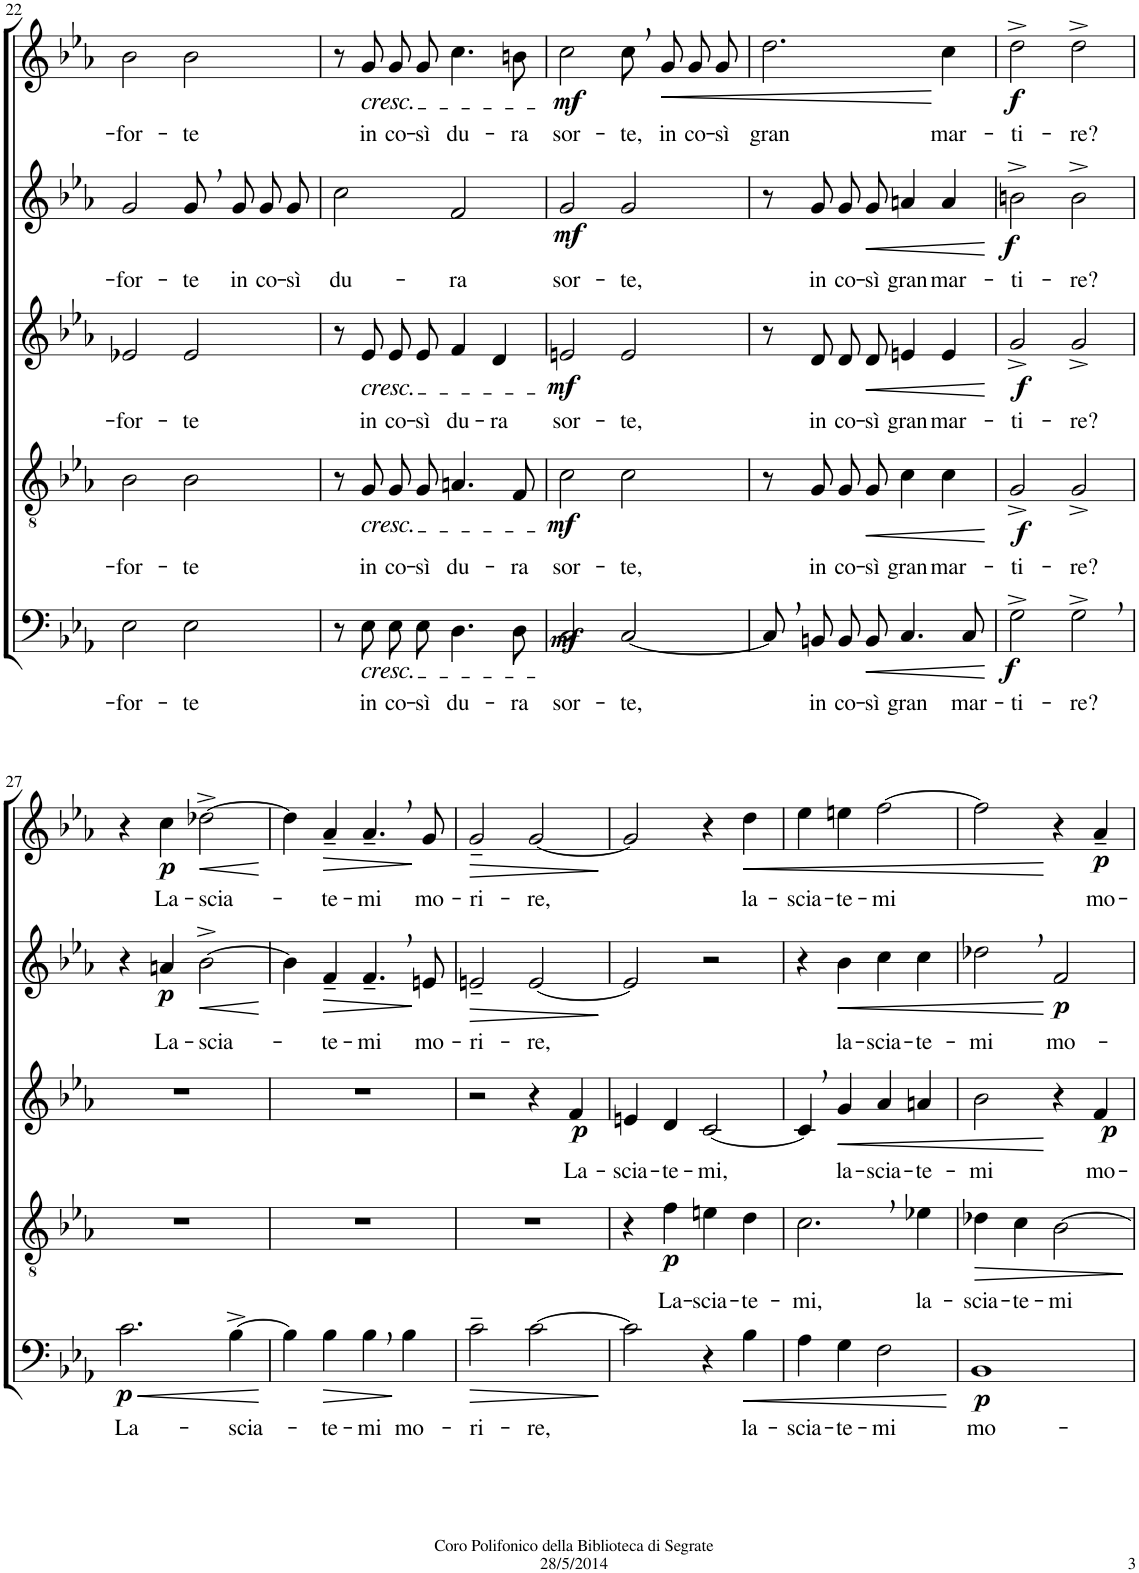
**kern	**text	**dynam	**kern	**text	**dynam	**kern	**text	**dynam	**kern	**text	**dynam	**kern	**text	**dynam
*part5	*part5	*part5	*part4	*part4	*part4	*part3	*part3	*part3	*part2	*part2	*part2	*part1	*part1	*part1
*staff5	*staff5	*staff5	*staff4	*staff4	*staff4	*staff3	*staff3	*staff3	*staff2	*staff2	*staff2	*staff1	*staff1	*staff1
*I"Bassi	*	*	*I"Tenori	*	*	*I"Contralti	*	*	*I"Soprani II	*	*	*I"Soprani I	*	*
!!LO:PB:g=z
*clefF4	*	*	*clefGv2	*	*	*clefG2	*	*	*clefG2	*	*	*clefG2	*	*
*	*	*	*	*	*	*	*	*	*Trd1c2	*	*	*Trd1c2	*	*
*k[b-e-a-]	*	*	*k[b-e-a-]	*	*	*k[b-e-a-]	*	*	*k[b-e-a-]	*	*	*k[b-e-a-]	*	*
*E-:	*	*	*E-:	*	*	*E-:	*	*	*E-:	*	*	*E-:	*	*
*M2/2	*	*	*M2/2	*	*	*M2/2	*	*	*M2/2	*	*	*M2/2	*	*
*met(c|)	*	*	*met(c|)	*	*	*met(c|)	*	*	*met(c|)	*	*	*met(c|)	*	*
=22	=22	=22	=22	=22	=22	=22	=22	=22	=22	=22	=22	=22	=22	=22
!	!LO:LY:b	!	!	!LO:LY:b	!	!	!LO:LY:b	!	!	!LO:LY:b	!	!	!LO:LY:b	!
2E-\	-for-	.	2B-\	-for-	.	2e-X/	-for-	.	2g/	-for-	.	2b-\	-for-	.
!	!LO:LY:b	!	!	!LO:LY:b	!	!	!LO:LY:b	!	!	!LO:LY:b	!	!	!LO:LY:b	!
2E-\	-te	.	2B-\	-te	.	2e-/	-te	.	8g,/L	-te	.	2b-\	-te	.
!	!	!	!	!	!	!	!	!	!	!LO:LY:b	!	!	!	!
.	.	.	.	.	.	.	.	.	8g/	in	.	.	.	.
!	!	!	!	!	!	!	!	!	!	!LO:LY:b	!	!	!	!
.	.	.	.	.	.	.	.	.	8g/	co-	.	.	.	.
!	!	!	!	!	!	!	!	!	!	!LO:LY:b	!	!	!	!
.	.	.	.	.	.	.	.	.	8g/J	-sì	.	.	.	.
=23	=23	=23	=23	=23	=23	=23	=23	=23	=23	=23	=23	=23	=23	=23
!	!	!	!	!	!	!	!	!	!	!LO:LY:b	!	!	!	!
8r	.	.	8r	.	.	8r	.	.	2cc\	du-	.	8r	.	.
!	!	!	!	!	!	!	!	!	!	!	!	!LO:TX:b:i:t=cresc.	!	!
!	!	!	!	!	!	!LO:TX:b:i:t=cresc.	!	!	!	!	!	!	!	!
!	!	!	!LO:TX:b:i:t=cresc.	!	!	!	!	!	!	!	!	!	!	!
!LO:TX:b:i:t=cresc.	!	!	!	!	!	!	!	!	!	!	!	!	!	!
!	!LO:LY:b	!	!	!LO:LY:b	!	!	!LO:LY:b	!	!	!	!	!	!LO:LY:b	!
8E-\L	in	.	8G/L	in	.	8e-/L	in	.	.	.	.	8g/L	in	.
!	!LO:LY:b	!	!	!LO:LY:b	!	!	!LO:LY:b	!	!	!	!	!	!LO:LY:b	!
8E-\	co-	.	8G/	co-	.	8e-/	co-	.	.	.	.	8g/	co-	.
!	!LO:LY:b	!	!	!LO:LY:b	!	!	!LO:LY:b	!	!	!	!	!	!LO:LY:b	!
8E-\J	-sì	.	8G/J	-sì	.	8e-/J	-sì	.	.	.	.	8g/J	-sì	.
!	!LO:LY:b	!	!	!LO:LY:b	!	!	!LO:LY:b	!	!	!LO:LY:b	!	!	!LO:LY:b	!
4.D\	du-	.	4.An/	du-	.	4f/	du-	.	2f/	-ra	.	4.cc\	du-	.
!	!	!	!	!	!	!	!LO:LY:b	!	!	!	!	!	!	!
.	.	.	.	.	.	4d/	-ra	.	.	.	.	.	.	.
!	!LO:LY:b	!	!	!LO:LY:b	!	!	!	!	!	!	!	!	!LO:LY:b	!
8D\	-ra	.	8F/	-ra	.	.	.	.	.	.	.	8bn\	-ra	.
=24	=24	=24	=24	=24	=24	=24	=24	=24	=24	=24	=24	=24	=24	=24
!	!LO:LY:b	!LO:DY:b	!	!LO:LY:b	!LO:DY:b	!	!LO:LY:b	!LO:DY:b	!	!LO:LY:b	!LO:DY:b	!	!LO:LY:b	!LO:DY:b
2C/	sor-	mf	2c\	sor-	mf	2en/	sor-	mf	2g/	sor-	mf	2cc\	sor-	mf
!	!LO:LY:b	!	!	!LO:LY:b	!	!	!LO:LY:b	!	!	!LO:LY:b	!	!	!LO:LY:b	!
[2C/	-te,	.	2c\	-te,	.	2e/	-te,	.	2g/	-te,	.	8cc,/L	-te,	.
!	!	!	!	!	!	!	!	!	!	!	!	!	!LO:LY:b	!LO:HP:b
.	.	.	.	.	.	.	.	.	.	.	.	8g/	in	<
!	!	!	!	!	!	!	!	!	!	!	!	!	!LO:LY:b	!
.	.	.	.	.	.	.	.	.	.	.	.	8g/	co-	.
!	!	!	!	!	!	!	!	!	!	!	!	!	!LO:LY:b	!
.	.	.	.	.	.	.	.	.	.	.	.	8g/J	-sì	.
=25	=25	=25	=25	=25	=25	=25	=25	=25	=25	=25	=25	=25	=25	=25
!	!	!	!	!	!	!	!	!	!	!	!	!	!LO:LY:b	!
8C,/L]	.	.	8r	.	.	8r	.	.	8r	.	.	2.dd\	gran	.
!	!LO:LY:b	!	!	!LO:LY:b	!	!	!LO:LY:b	!	!	!LO:LY:b	!	!	!	!
8BBn/	in	.	8G/L	in	.	8d/L	in	.	8g/L	in	.	.	.	.
!	!LO:LY:b	!	!	!LO:LY:b	!	!	!LO:LY:b	!	!	!LO:LY:b	!	!	!	!
8BB/	co-	.	8G/	co-	.	8d/	co-	.	8g/	co-	.	.	.	.
!	!LO:LY:b	!LO:HP:b	!	!LO:LY:b	!LO:HP:b	!	!LO:LY:b	!LO:HP:b	!	!LO:LY:b	!LO:HP:b	!	!	!
8BB/J	-sì	<	8G/J	-sì	<	8d/J	-sì	<	8g/J	-sì	<	.	.	.
!	!LO:LY:b	!	!	!LO:LY:b	!	!	!LO:LY:b	!	!	!LO:LY:b	!	!	!	!
4.C/	gran	.	4c\	gran	.	4en/	gran	.	4an/	gran	.	.	.	.
!	!	!	!	!LO:LY:b	!	!	!LO:LY:b	!	!	!LO:LY:b	!	!	!LO:LY:b	!
.	.	.	4c\	mar-	.	4e/	mar-	.	4a/	mar-	.	4cc\	mar-	[
!	!LO:LY:b	!	!	!	!	!	!	!	!	!	!	!	!	!
8C/	mar-	.	.	.	.	.	.	.	.	.	.	.	.	.
.	.	[	.	.	[	.	.	[	.	.	[	.	.	.
=26	=26	=26	=26	=26	=26	=26	=26	=26	=26	=26	=26	=26	=26	=26
!	!LO:LY:b	!LO:DY:b	!	!LO:LY:b	!LO:DY:b	!	!LO:LY:b	!LO:DY:b	!	!LO:LY:b	!LO:DY:b	!	!LO:LY:b	!LO:DY:b
2G^\	-ti-	f	2G^/	-ti-	f	2g^/	-ti-	f	2bn^\	-ti-	f	2dd^\	-ti-	f
!	!LO:LY:b	!	!	!LO:LY:b	!	!	!LO:LY:b	!	!	!LO:LY:b	!	!	!LO:LY:b	!
2G^,\	-re?	.	2G^/	-re?	.	2g^/	-re?	.	2b^\	-re?	.	2dd^\	-re?	.
!!LO:LB:g=z
=27	=27	=27	=27	=27	=27	=27	=27	=27	=27	=27	=27	=27	=27	=27
!	!LO:LY:b	!LO:HP:b	!	!	!	!	!	!	!	!	!	!	!	!
!	!	!LO:DY:n=1:b	!	!	!	!	!	!	!	!	!	!	!	!
2.c\	La-	< p	1r	.	.	1r	.	.	4r	.	.	4r	.	.
!	!	!	!	!	!	!	!	!	!	!LO:LY:b	!LO:DY:b	!	!LO:LY:b	!LO:DY:b
.	.	.	.	.	.	.	.	.	4an/	La-	p	4cc\	La-	p
!	!	!	!	!	!	!	!	!	!	!LO:LY:b	!LO:HP:b	!	!LO:LY:b	!LO:HP:b
.	.	.	.	.	.	.	.	.	[2b-^\	-scia-	<	[2dd-X^\	-scia-	<
!	!LO:LY:b	!	!	!	!	!	!	!	!	!	!	!	!	!
[4B-^\	-scia-	.	.	.	.	.	.	.	.	.	.	.	.	.
.	.	[	.	.	.	.	.	.	.	.	[	.	.	[
=28	=28	=28	=28	=28	=28	=28	=28	=28	=28	=28	=28	=28	=28	=28
4B-\]	.	.	1r	.	.	1r	.	.	4b-\]	.	.	4dd-\]	.	.
!	!LO:LY:b	!LO:HP:b	!	!	!	!	!	!	!	!LO:LY:b	!LO:HP:b	!	!LO:LY:b	!LO:HP:b
4B-\	-te-	>	.	.	.	.	.	.	4f~/	-te-	>	4a-~/	-te-	>
!	!LO:LY:b	!	!	!	!	!	!	!	!	!LO:LY:b	!	!	!LO:LY:b	!
4B-,\	-mi	.	.	.	.	.	.	.	4.f~,/	-mi	.	4.a-~,/	-mi	.
!	!LO:LY:b	!	!	!	!	!	!	!	!	!	!	!	!	!
4B-\	mo-	]	.	.	.	.	.	.	.	.	.	.	.	.
!	!	!	!	!	!	!	!	!	!	!LO:LY:b	!	!	!LO:LY:b	!
.	.	.	.	.	.	.	.	.	8en/	mo-	]	8g/	mo-	]
=29	=29	=29	=29	=29	=29	=29	=29	=29	=29	=29	=29	=29	=29	=29
!	!LO:LY:b	!LO:HP:b	!	!	!	!	!	!	!	!LO:LY:b	!LO:HP:b	!	!LO:LY:b	!LO:HP:b
2c~\	-ri-	>	1r	.	.	2r	.	.	2en~/	-ri-	>	2g~/	-ri-	>
!	!LO:LY:b	!	!	!	!	!	!	!	!	!LO:LY:b	!	!	!LO:LY:b	!
[2c\	-re,	.	.	.	.	4r	.	.	[2e/	-re,	.	[2g/	-re,	.
!	!	!	!	!	!	!	!LO:LY:b	!LO:DY:b	!	!	!	!	!	!
.	.	.	.	.	.	4f/	La-	p	.	.	.	.	.	.
.	.	]	.	.	.	.	.	.	.	.	]	.	.	]
=30	=30	=30	=30	=30	=30	=30	=30	=30	=30	=30	=30	=30	=30	=30
!	!	!	!	!	!	!	!LO:LY:b	!	!	!	!	!	!	!
2c\]	.	.	4r	.	.	4en/	-scia-	.	2e/]	.	.	2g/]	.	.
!	!	!	!	!LO:LY:b	!LO:DY:b	!	!LO:LY:b	!	!	!	!	!	!	!
.	.	.	4f\	La-	p	4d/	-te-	.	.	.	.	.	.	.
!	!	!	!	!LO:LY:b	!	!	!LO:LY:b	!	!	!	!	!	!	!
4r	.	.	4en\	-scia-	.	[2c/	-mi,	.	2r	.	.	4r	.	.
!	!LO:LY:b	!LO:HP:b	!	!LO:LY:b	!	!	!	!	!	!	!	!	!LO:LY:b	!LO:HP:b
4B-\	la-	<	4d\	-te-	.	.	.	.	.	.	.	4dd\	la-	<
=31	=31	=31	=31	=31	=31	=31	=31	=31	=31	=31	=31	=31	=31	=31
!	!LO:LY:b	!	!	!LO:LY:b	!	!	!	!	!	!	!	!	!LO:LY:b	!
4A-\	-scia-	.	2.c,\	-mi,	.	4c,/]	.	.	4r	.	.	4ee-\	-scia-	.
!	!LO:LY:b	!	!	!	!	!	!LO:LY:b	!LO:HP:b	!	!LO:LY:b	!LO:HP:b	!	!LO:LY:b	!
4G\	-te-	.	.	.	.	4g/	la-	<	4b-\	la-	<	4een\	-te-	.
!	!LO:LY:b	!	!	!	!	!	!LO:LY:b	!	!	!LO:LY:b	!	!	!LO:LY:b	!
2F\	-mi	.	.	.	.	4a-/	-scia-	.	4cc\	-scia-	.	[2ff\	-mi	.
!	!	!	!	!LO:LY:b	!	!	!LO:LY:b	!	!	!LO:LY:b	!	!	!	!
.	.	.	4e-X\	la-	.	4an/	-te-	.	4cc\	-te-	.	.	.	.
.	.	[	.	.	.	.	.	.	.	.	.	.	.	.
=32	=32	=32	=32	=32	=32	=32	=32	=32	=32	=32	=32	=32	=32	=32
!	!LO:LY:b	!LO:DY:b	!	!LO:LY:b	!LO:HP:b	!	!LO:LY:b	!	!	!LO:LY:b	!	!	!	!
1BB-	mo-	p	4d-X\	-scia-	>	2b-\	-mi	.	2dd-X,\	-mi	.	2ff\]	.	.
!	!	!	!	!LO:LY:b	!	!	!	!	!	!	!	!	!	!
.	.	.	4c\	-te-	.	.	.	.	.	.	.	.	.	.
!	!	!	!	!LO:LY:b	!	!	!	!	!	!LO:LY:b	!LO:DY:n=1:b	!	!	!
.	.	.	[2B-\	-mi	.	4r	.	[	2f/	mo-	[ p	4r	.	[
!	!	!	!	!	!	!	!LO:LY:b	!LO:DY:b	!	!	!	!	!LO:LY:b	!LO:DY:b
.	.	.	.	.	.	4f/	mo-	p	.	.	.	4a-~/	mo-	p
.	.	.	.	.	]	.	.	.	.	.	.	.	.	.
=	=	=	=	=	=	=	=	=	=	=	=	=	=	=
*-	*-	*-	*-	*-	*-	*-	*-	*-	*-	*-	*-	*-	*-	*-
